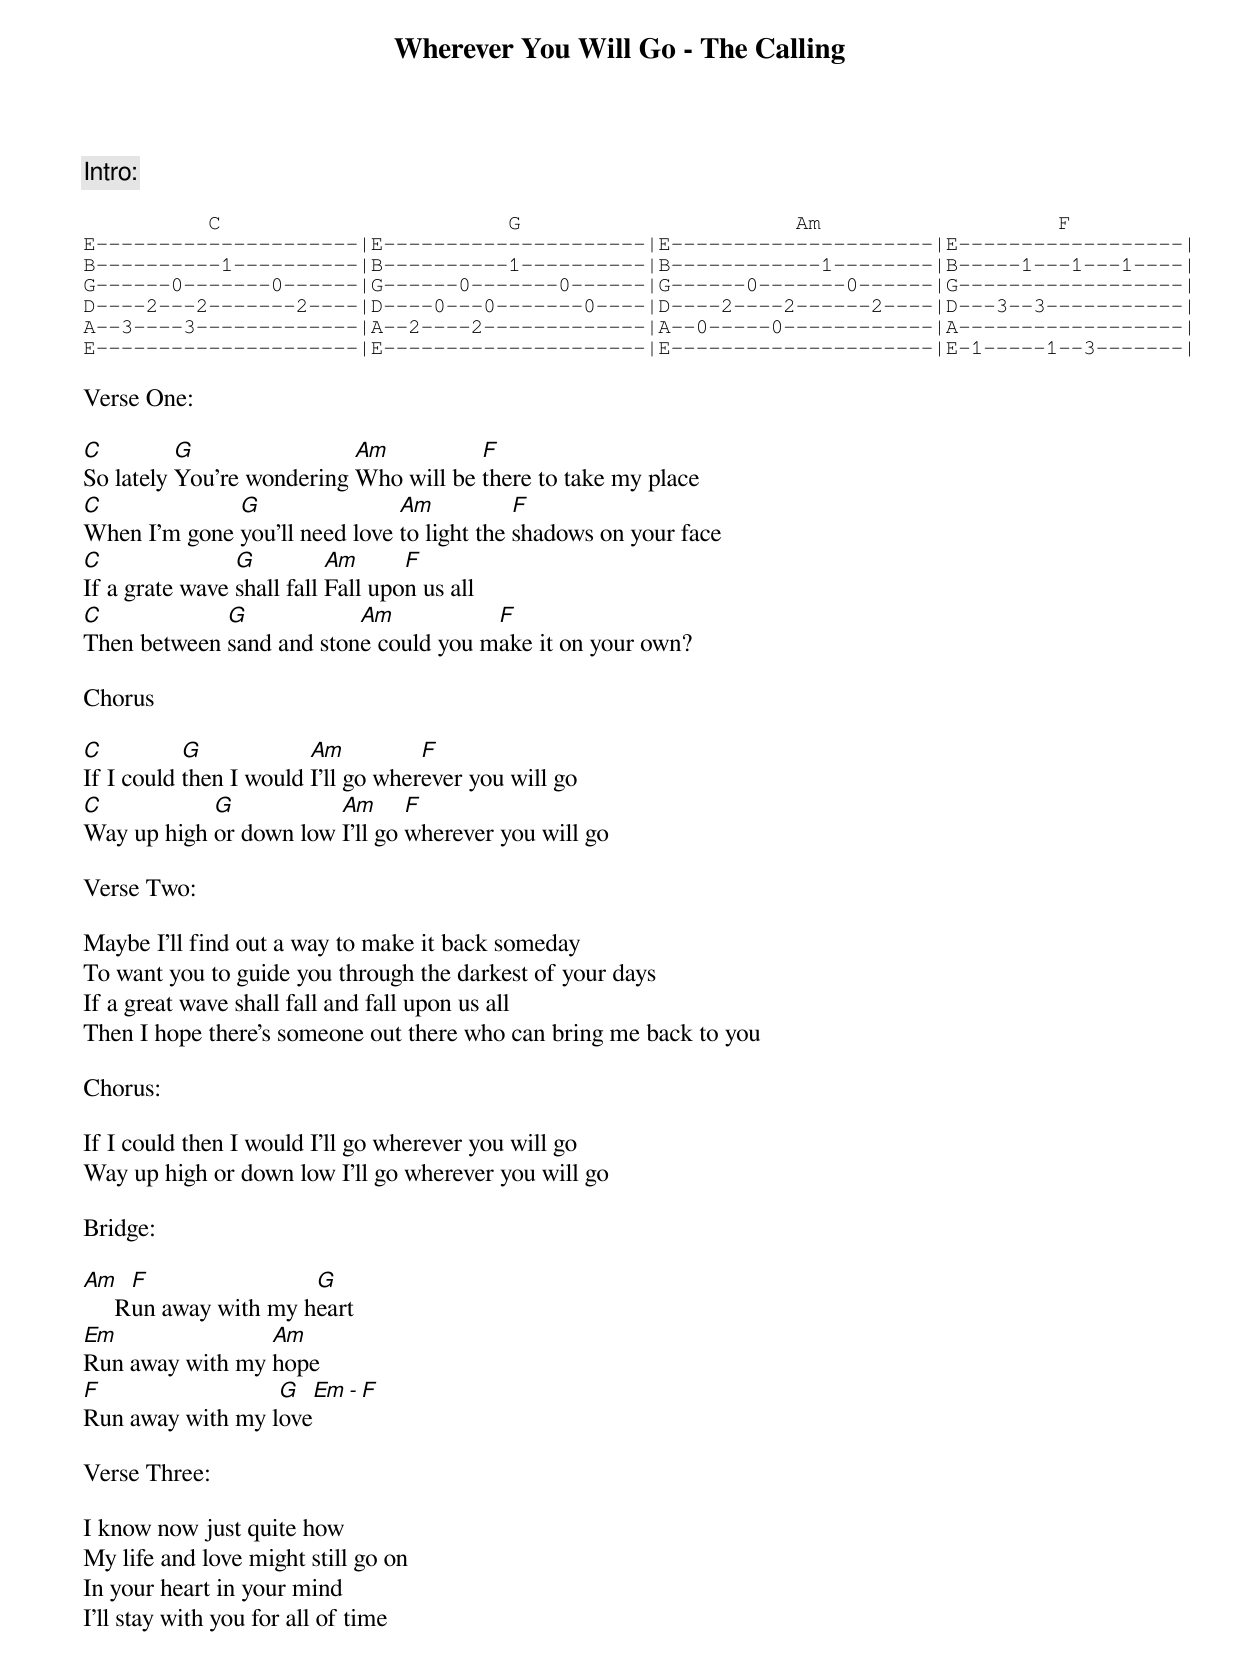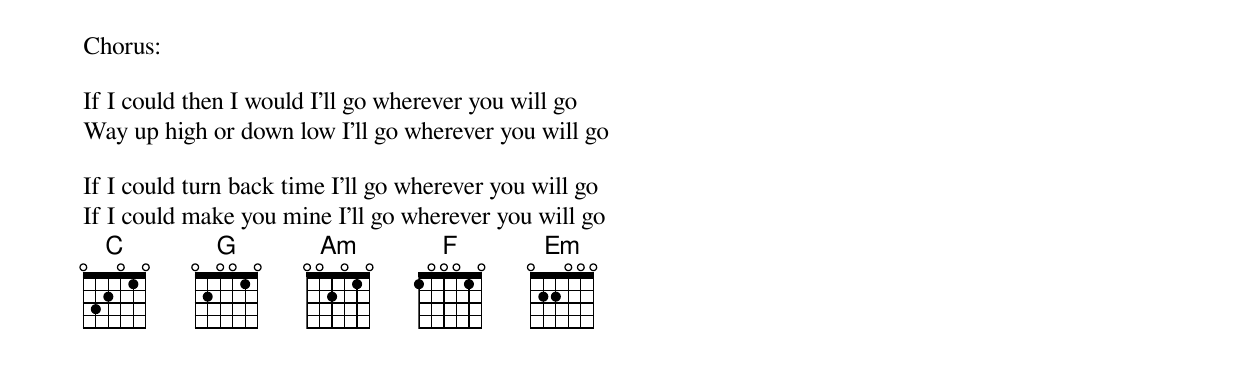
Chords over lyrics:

Wherever You Will Go - The Calling

*Capo on Second Fret*                            C: 032010
                                                (G: 020010
                                                Am: 002010
                                                 F: 100010
Intro:

          C                       G                      Am                   F
E---------------------|E---------------------|E---------------------|E------------------|
B----------1----------|B----------1----------|B------------1--------|B-----1---1---1----|
G------0-------0------|G------0-------0------|G------0-------0------|G------------------|
D----2---2-------2----|D----0---0-------0----|D----2----2------2----|D---3--3-----------|
A--3----3-------------|A--2----2-------------|A--0-----0------------|A------------------|
E---------------------|E---------------------|E---------------------|E-1-----1--3-------|

Verse One:

C         G                Am          F
So lately You're wondering Who will be there to take my place
C             G                Am           F
When I'm gone you'll need love to light the shadows on your face
C               G          Am      F
If a grate wave shall fall Fall upon us all
C            G            Am           F
Then between sand and stone could you make it on your own?

Chorus

C          G            Am          F
If I could then I would I'll go wherever you will go
C           G           Am      F
Way up high or down low I'll go wherever you will go

Verse Two:

Maybe I'll find out a way to make it back someday
To want you to guide you through the darkest of your days
If a great wave shall fall and fall upon us all
Then I hope there's someone out there who can bring me back to you

Chorus:

If I could then I would I'll go wherever you will go
Way up high or down low I'll go wherever you will go

Bridge:

Am    F                G
     Run away with my heart
Em               Am
Run away with my hope
F                 G        Em - F
Run away with my love

Verse Three:

I know now just quite how
My life and love might still go on
In your heart in your mind
I'll stay with you for all of time

Chorus:

If I could then I would I'll go wherever you will go
Way up high or down low I'll go wherever you will go

If I could turn back time I'll go wherever you will go
If I could make you mine I'll go wherever you will go
